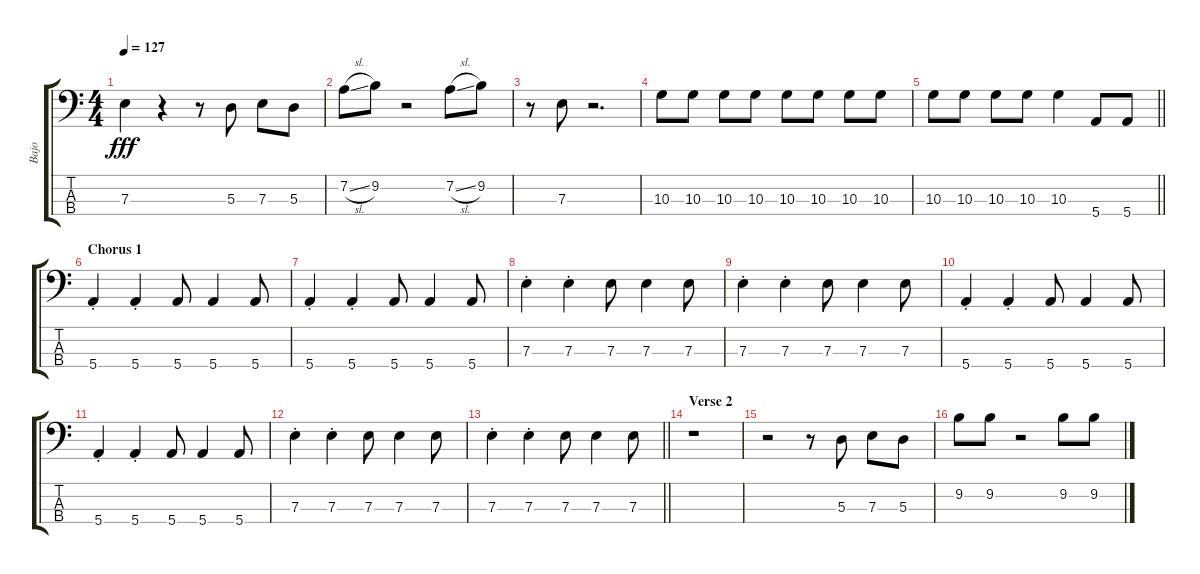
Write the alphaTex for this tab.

\track ("Bajo" "Bajo") {instrument electricbassfinger}
\staff {score tabs}
\tuning (G2 D2 A1 E1) {hide}
\ts (4 4)
\tempo 127
\clef f4
\ks c
7.3.4{dy fff} r.4 r.8 5.3.8 7.3.8 5.3.8 |
7.2{sl}.8 9.2.8 r.2 7.2{sl}.8 9.2.8 |
r.8 7.3.8 r.2{d} |
10.3.8 10.3.8 10.3.8 10.3.8 10.3.8 10.3.8 10.3.8 10.3.8 |
\barLineRight lightlight
10.3.8 10.3.8 10.3.8 10.3.8 10.3.4 5.4.8 5.4.8 |
\section ("" "Chorus 1")
5.4{st}.4 5.4{st}.4 5.4.8 5.4.4 5.4.8 |
5.4{st}.4 5.4{st}.4 5.4.8 5.4.4 5.4.8 |
7.3{st}.4 7.3{st}.4 7.3.8 7.3.4 7.3.8 |
7.3{st}.4 7.3{st}.4 7.3.8 7.3.4 7.3.8 |
5.4{st}.4 5.4{st}.4 5.4.8 5.4.4 5.4.8 |
5.4{st}.4 5.4{st}.4 5.4.8 5.4.4 5.4.8 |
7.3{st}.4 7.3{st}.4 7.3.8 7.3.4 7.3.8 |
\barLineRight lightlight
7.3{st}.4 7.3{st}.4 7.3.8 7.3.4 7.3.8 |
\section ("" "Verse 2")
r.1 |
r.2 r.8 5.3.8 7.3.8 5.3.8 |
9.2.8 9.2.8 r.2 9.2.8 9.2.8
